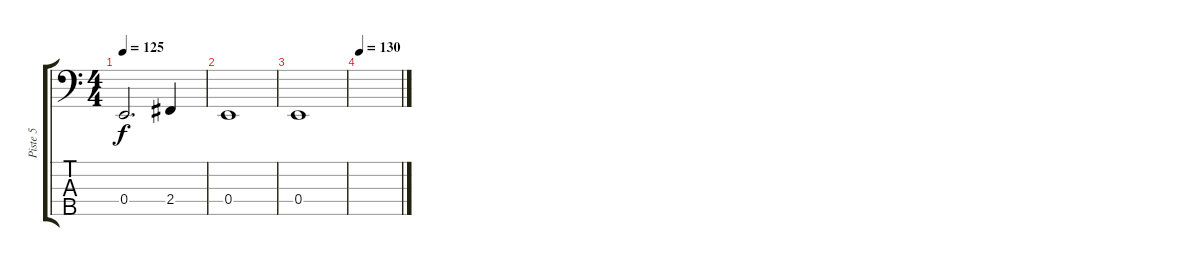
\track ("Piste 5" "Piste 5") {instrument electricbassfinger}
\staff {score tabs}
\tuning (G2 D2 A1 E1 B0) {hide}
\ts (4 4)
\tempo 125
\clef f4
\ks c
0.4.2{d dy f} 2.4.4 |
0.4.1 |
0.4.1 |
\tempo 130
